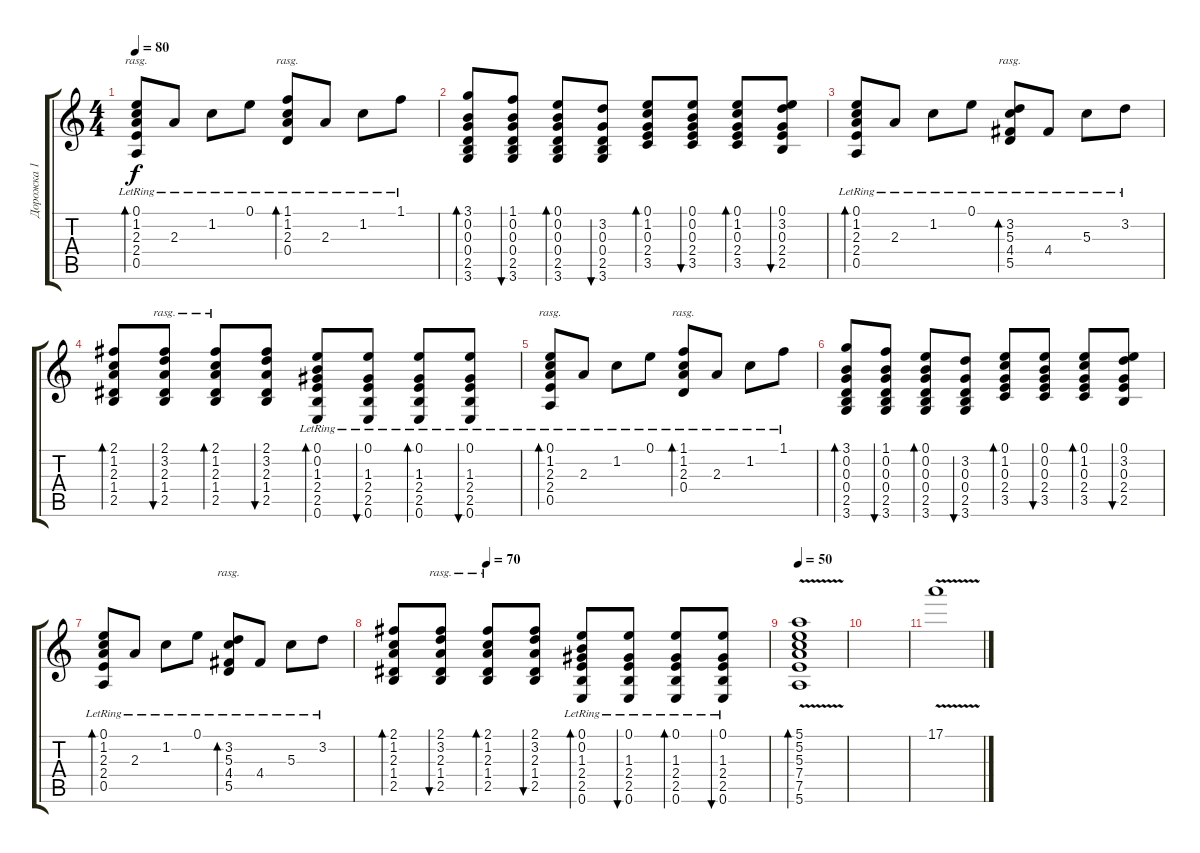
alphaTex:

\track ("Дорожка 1" "Дорожка 1") {instrument acousticguitarnylon}
\staff {score tabs}
\tuning (E4 B3 G3 D3 A2 E2) {hide}
\ts (4 4)
\tempo 80
\clef g2
\ks c
(0.1{lr} 1.2{lr} 2.3{lr} 2.4{lr} 0.5{lr}).8{bd 60 rasg ii dy f} 2.3{lr}.8 1.2{lr}.8 0.1{lr}.8 (1.1{lr} 1.2{lr} 2.3{lr} 0.4{lr}).8{bd 60 rasg ii} 2.3{lr}.8 1.2{lr}.8 1.1{lr}.8 |
(3.1 0.2 0.3 0.4 2.5 3.6).8{bd 30} (1.1 0.2 0.3 0.4 2.5 3.6).8{bu 30} (0.1 0.2 0.3 0.4 2.5 3.6).8{bd 30} (3.2 0.3 0.4 2.5 3.6).8{bu 30} (0.1 1.2 0.3 2.4 3.5).8{bd 30} (0.1 0.2 0.3 2.4 3.5).8{bu 30} (0.1 1.2 0.3 2.4 3.5).8{bd 30} (0.1 3.2 0.3 2.4 2.5).8{bu 30} |
(0.1{lr} 1.2{lr} 2.3{lr} 2.4{lr} 0.5{lr}).8{bd 30} 2.3{lr}.8 1.2{lr}.8 0.1{lr}.8 (3.2{lr} 5.3{lr} 4.4{lr} 5.5).8{bd 120 rasg ii} 4.4{lr}.8 5.3{lr}.8 3.2{lr}.8 |
(2.1 1.2 2.3 1.4 2.5).8{bd 30} (2.1 3.2 2.3 1.4 2.5).8{bu 30 rasg ii} (2.1 1.2 2.3 1.4 2.5).8{bd 30 rasg ii} (2.1 3.2 2.3 1.4 2.5).8{bu 30} (0.1 0.2{lr} 1.3{lr} 2.4{lr} 2.5{lr} 0.6{lr}).8{bd 30} (0.1 1.3{lr} 2.4{lr} 2.5{lr} 0.6{lr}).8{bu 30} (0.1 1.3{lr} 2.4{lr} 2.5{lr} 0.6{lr}).8{bd 30} (0.1 1.3{lr} 2.4 2.5 0.6).8{bu 30} |
(0.1{lr} 1.2{lr} 2.3{lr} 2.4{lr} 0.5{lr}).8{bd 60 rasg ii} 2.3{lr}.8 1.2{lr}.8 0.1{lr}.8 (1.1{lr} 1.2{lr} 2.3{lr} 0.4{lr}).8{bd 60 rasg ii} 2.3{lr}.8 1.2{lr}.8 1.1{lr}.8 |
(3.1 0.2 0.3 0.4 2.5 3.6).8{bd 30} (1.1 0.2 0.3 0.4 2.5 3.6).8{bu 30} (0.1 0.2 0.3 0.4 2.5 3.6).8{bd 30} (3.2 0.3 0.4 2.5 3.6).8{bu 30} (0.1 1.2 0.3 2.4 3.5).8{bd 30} (0.1 0.2 0.3 2.4 3.5).8{bu 30} (0.1 1.2 0.3 2.4 3.5).8{bd 30} (0.1 3.2 0.3 2.4 2.5).8{bu 30} |
(0.1{lr} 1.2{lr} 2.3{lr} 2.4{lr} 0.5{lr}).8{bd 30} 2.3{lr}.8 1.2{lr}.8 0.1{lr}.8 (3.2{lr} 5.3{lr} 4.4{lr} 5.5).8{bd 120 rasg ii} 4.4{lr}.8 5.3{lr}.8 3.2{lr}.8 |
\tempo (70 0.25)
(2.1 1.2 2.3 1.4 2.5).8{bd 30} (2.1 3.2 2.3 1.4 2.5).8{bu 30 rasg ii} (2.1 1.2 2.3 1.4 2.5).8{bd 30 rasg ii} (2.1 3.2 2.3 1.4 2.5).8{bu 30} (0.1 0.2{lr} 1.3{lr} 2.4{lr} 2.5{lr} 0.6{lr}).8{bd 30} (0.1 1.3{lr} 2.4{lr} 2.5{lr} 0.6{lr}).8{bu 30} (0.1 1.3{lr} 2.4{lr} 2.5{lr} 0.6{lr}).8{bd 30} (0.1 1.3{lr} 2.4 2.5 0.6).8{bu 30} |
\tempo 50
(5.1{v} 5.2 5.3{v} 7.4{v} 7.5{v} 5.6{v}).1{bd 60} |
|
17.1{v}.1
